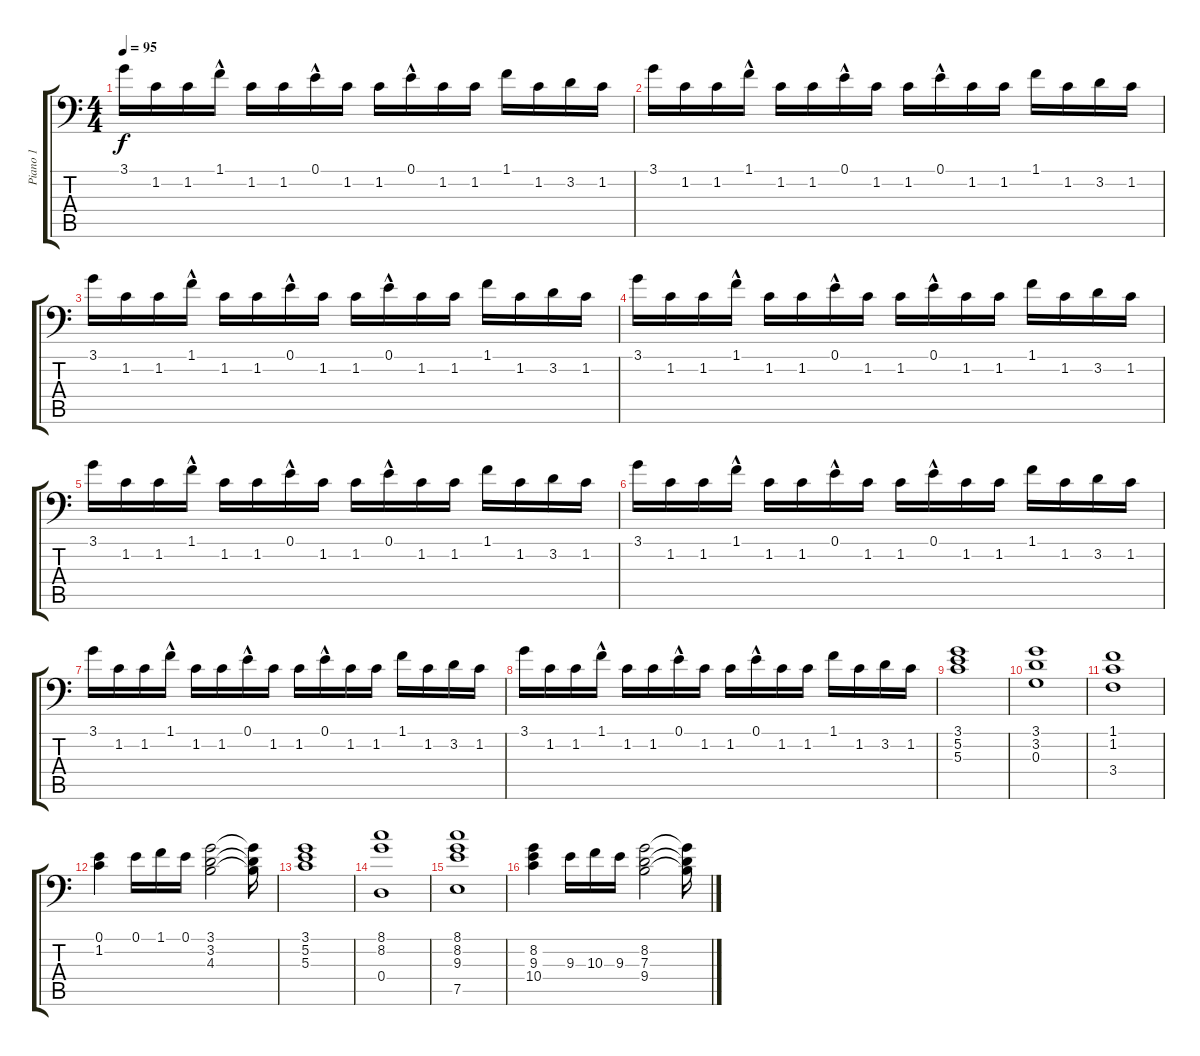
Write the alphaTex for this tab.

\track ("Piano 1" "Piano 1") {instrument electricgrandpiano}
\staff {score tabs}
\tuning (E4 B3 G3 D3 A2 E1) {hide}
\ts (4 4)
\tempo 95
\clef f4
\ks c
3.1.16{dy f} 1.2.16 1.2.16 1.1{hac}.16 1.2.16 1.2.16 0.1{hac}.16 1.2.16 1.2.16 0.1{hac}.16 1.2.16 1.2.16 1.1.16 1.2.16 3.2.16 1.2.16 |
3.1.16 1.2.16 1.2.16 1.1{hac}.16 1.2.16 1.2.16 0.1{hac}.16 1.2.16 1.2.16 0.1{hac}.16 1.2.16 1.2.16 1.1.16 1.2.16 3.2.16 1.2.16 |
3.1.16 1.2.16 1.2.16 1.1{hac}.16 1.2.16 1.2.16 0.1{hac}.16 1.2.16 1.2.16 0.1{hac}.16 1.2.16 1.2.16 1.1.16 1.2.16 3.2.16 1.2.16 |
3.1.16 1.2.16 1.2.16 1.1{hac}.16 1.2.16 1.2.16 0.1{hac}.16 1.2.16 1.2.16 0.1{hac}.16 1.2.16 1.2.16 1.1.16 1.2.16 3.2.16 1.2.16 |
3.1.16 1.2.16 1.2.16 1.1{hac}.16 1.2.16 1.2.16 0.1{hac}.16 1.2.16 1.2.16 0.1{hac}.16 1.2.16 1.2.16 1.1.16 1.2.16 3.2.16 1.2.16 |
3.1.16 1.2.16 1.2.16 1.1{hac}.16 1.2.16 1.2.16 0.1{hac}.16 1.2.16 1.2.16 0.1{hac}.16 1.2.16 1.2.16 1.1.16 1.2.16 3.2.16 1.2.16 |
3.1.16 1.2.16 1.2.16 1.1{hac}.16 1.2.16 1.2.16 0.1{hac}.16 1.2.16 1.2.16 0.1{hac}.16 1.2.16 1.2.16 1.1.16 1.2.16 3.2.16 1.2.16 |
3.1.16 1.2.16 1.2.16 1.1{hac}.16 1.2.16 1.2.16 0.1{hac}.16 1.2.16 1.2.16 0.1{hac}.16 1.2.16 1.2.16 1.1.16 1.2.16 3.2.16 1.2.16 |
(3.1 5.2 5.3).1 |
(3.1 3.2 0.3).1 |
(1.1 1.2 3.4).1 |
(0.1 1.2).4 0.1.16 1.1.16 0.1.16 (3.1 3.2 4.3).2 (3.1{t} 3.2{t} 4.3{t}).16 |
(3.1 5.2 5.3).1 |
(8.1 8.2 0.4).1 |
(8.1 8.2 9.3 7.5).1 |
(8.2 9.3 10.4).4 9.3.16 10.3.16 9.3.16 (8.2 7.3 9.4).2 (8.2{t} 7.3{t} 9.4{t}).16
